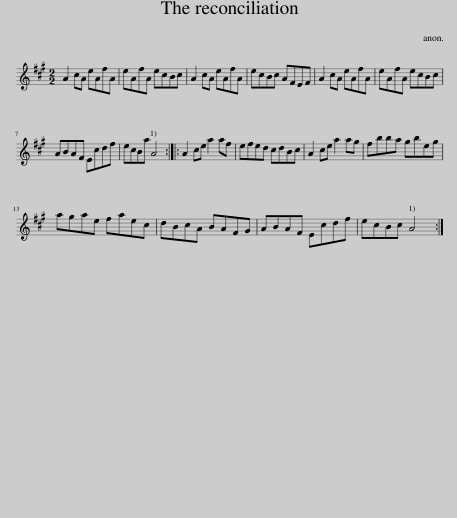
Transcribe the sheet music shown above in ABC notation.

X:1
L:1/8
M:2/2
I:linebreak $
K:A
V:1 treble
V:1
 A2 cA eAfA | eAfA ecBc | A2 cA eAfA | ecBc AFEF | A2 cA eAfA | %5
 eAfA ecBc |$ ABAF Ecdf | ecBa A4 :: A2 ce a2 af | efed cdBc | %10
 A2 ce a2 ag | fbba gbeg |$ agae faec | dBcA BAFG | ABAF Ecdf | %15
 ecBc A4 :| %16
